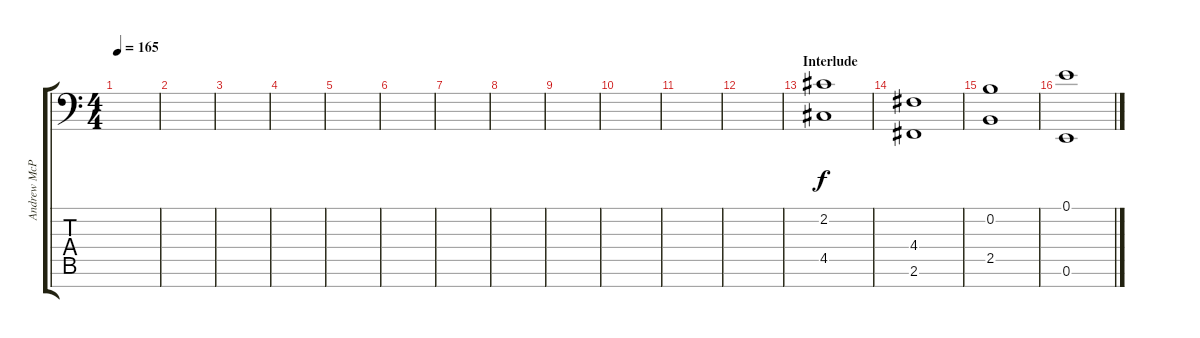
\track ("Andrew McPauls (Keyb)" "Andrew McP") {instrument stringensemble1}
\staff {score tabs}
\tuning (E4 B3 G3 D3 A2 E2 A1) {hide}
\ts (4 4)
\tempo 165
\clef f4
\ks c
|
|
|
|
|
|
|
|
|
|
|
|
\section ("" "Interlude")
(2.2 4.5).1{instrument stringensemble1} |
(4.4 2.6).1 |
(0.2 2.5).1 |
(0.1 0.6).1
